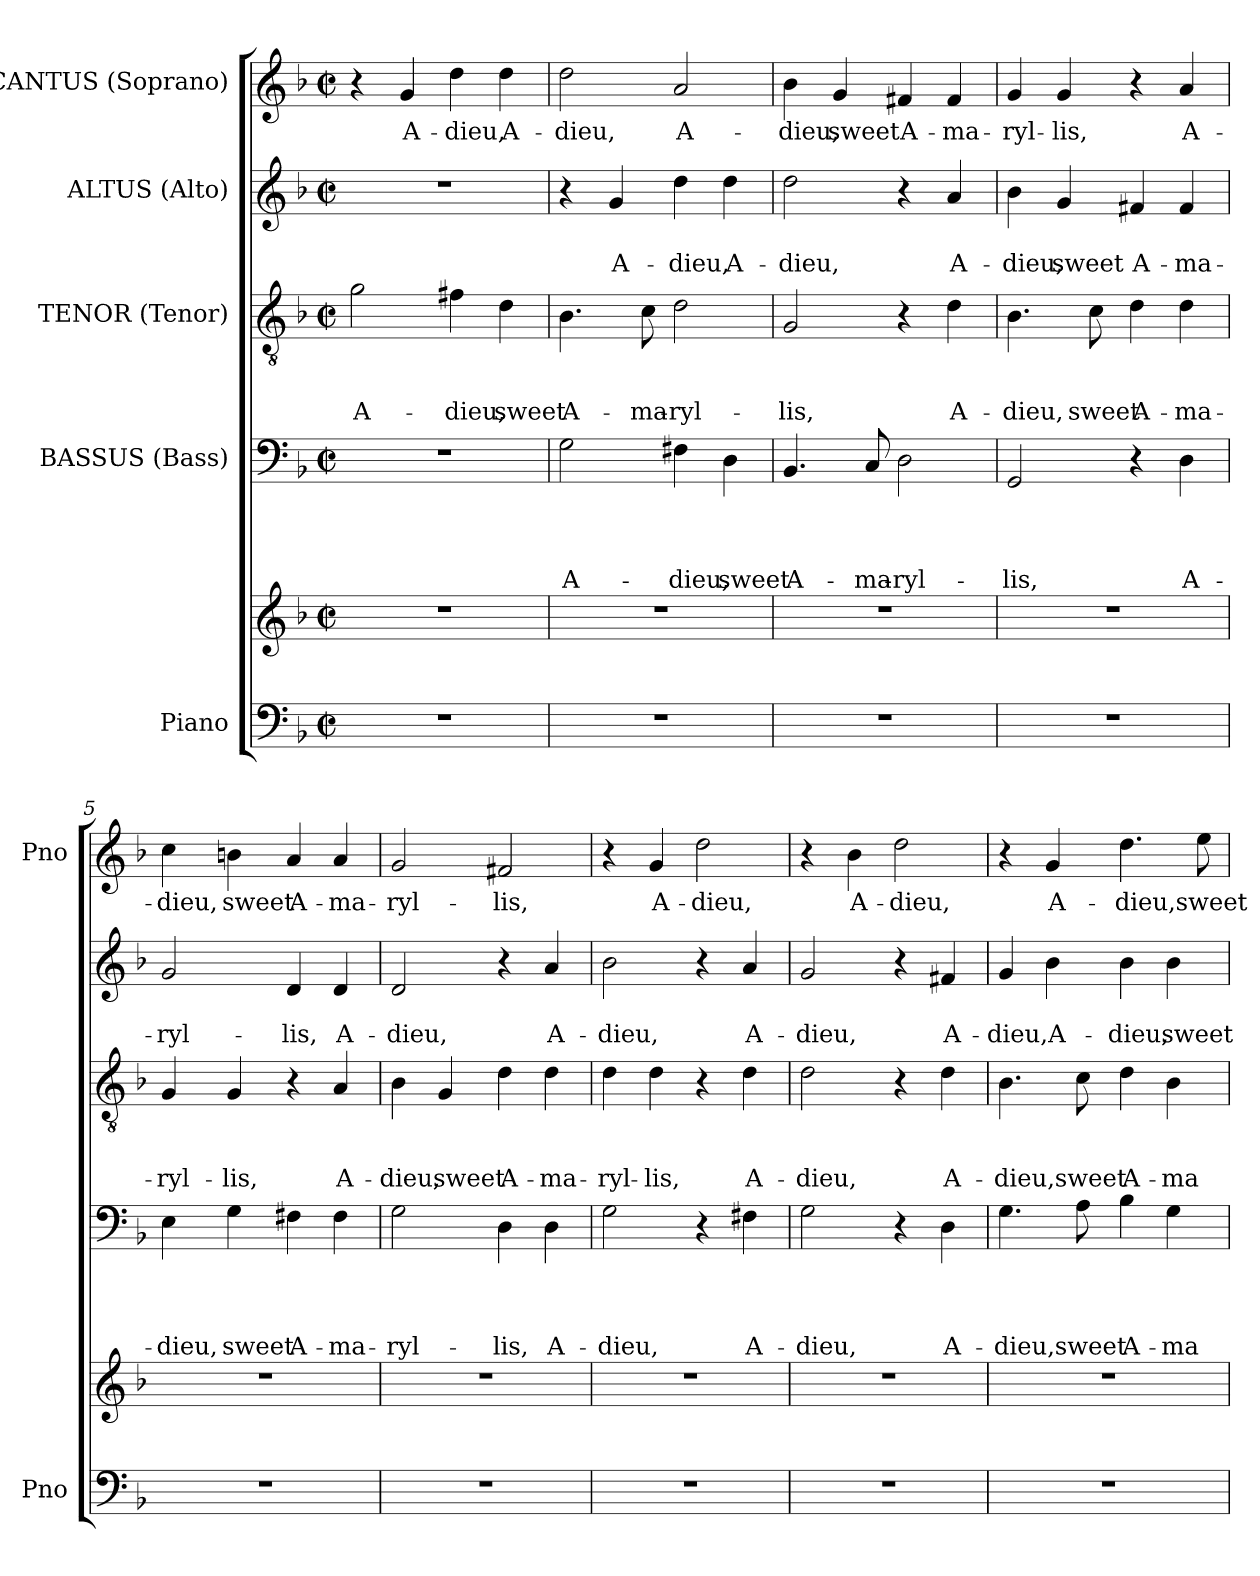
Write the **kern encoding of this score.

**kern	**kern	**kern	**text	**text	**text	**text	**kern	**text	**text	**text	**kern	**text	**text	**kern	**text
*part5	*part5	*part4	*part4	*part4	*part4	*part4	*part3	*part3	*part3	*part3	*part2	*part2	*part2	*part1	*part1
*staff6	*staff5	*staff4	*staff4	*staff4	*staff4	*staff4	*staff3	*staff3	*staff3	*staff3	*staff2	*staff2	*staff2	*staff1	*staff1
*I"Piano	*	*I"BASSUS (Bass)	*	*	*	*	*I"TENOR (Tenor)	*	*	*	*I"ALTUS (Alto)	*	*	*I"CANTUS (Soprano)	*
*I'Pno	*	*	*	*	*	*	*	*	*	*	*	*	*	*I'Pno	*
*clefF4	*clefG2	*clefF4	*	*	*	*	*clefGv2	*	*	*	*clefG2	*	*	*clefG2	*
*k[b-]	*k[b-]	*k[b-]	*	*	*	*	*k[b-]	*	*	*	*k[b-]	*	*	*k[b-]	*
*d:	*d:	*d:	*	*	*	*	*d:	*	*	*	*d:	*	*	*d:	*
*M2/2	*M2/2	*M2/2	*	*	*	*	*M2/2	*	*	*	*M2/2	*	*	*M2/2	*
*met(c|)	*met(c|)	*met(c|)	*	*	*	*	*met(c|)	*	*	*	*met(c|)	*	*	*met(c|)	*
=1	=1	=1	=1	=1	=1	=1	=1	=1	=1	=1	=1	=1	=1	=1	=1
1r	1r	1r	.	.	.	.	2g\	.	.	A-	1r	.	.	4r	.
.	.	.	.	.	.	.	.	.	.	.	.	.	.	4g/	A-
.	.	.	.	.	.	.	4f#X\	.	.	-dieu,	.	.	.	4dd\	-dieu,
.	.	.	.	.	.	.	4d\	.	.	sweet	.	.	.	4dd\	A-
=2	=2	=2	=2	=2	=2	=2	=2	=2	=2	=2	=2	=2	=2	=2	=2
1r	1r	2G\	.	.	.	A-	4.B-\	.	.	A-	4r	.	.	2dd\	-dieu,
.	.	.	.	.	.	.	.	.	.	.	4g/	.	A-	.	.
.	.	.	.	.	.	.	8c\	.	.	-ma-	.	.	.	.	.
.	.	4F#X\	.	.	.	-dieu,	2d\	.	.	-ryl-	4dd\	.	-dieu,	2a/	A-
.	.	4D\	.	.	.	sweet	.	.	.	.	4dd\	.	A-	.	.
=3	=3	=3	=3	=3	=3	=3	=3	=3	=3	=3	=3	=3	=3	=3	=3
1r	1r	4.BB-/	.	.	.	A-	2G/	.	.	-lis,	2dd\	.	-dieu,	4b-\	-dieu,
.	.	.	.	.	.	.	.	.	.	.	.	.	.	4g/	sweet
.	.	8C/	.	.	.	-ma-	.	.	.	.	.	.	.	.	.
.	.	2D\	.	.	.	-ryl-	4r	.	.	.	4r	.	.	4f#X/	A-
.	.	.	.	.	.	.	4d\	.	.	A-	4a/	.	A-	4f#/	-ma-
!!LO:LB:g=z
=4	=4	=4	=4	=4	=4	=4	=4	=4	=4	=4	=4	=4	=4	=4	=4
1r	1r	2GG/	.	.	.	-lis,	4.B-\	.	.	-dieu,	4b-\	.	-dieu,	4g/	-ryl-
.	.	.	.	.	.	.	.	.	.	.	4g/	.	sweet	4g/	-lis,
.	.	.	.	.	.	.	8c\	.	.	sweet	.	.	.	.	.
.	.	4r	.	.	.	.	4d\	.	.	A-	4f#X/	.	A-	4r	.
.	.	4D\	.	.	.	A-	4d\	.	.	-ma-	4f#/	.	-ma-	4a/	A-
=5	=5	=5	=5	=5	=5	=5	=5	=5	=5	=5	=5	=5	=5	=5	=5
1r	1r	4E\	.	.	.	-­dieu,	4G/	.	.	-­ryl-	2g/	.	-­ryl-	4cc\	-­dieu,
.	.	4G\	.	.	.	sweet	4G/	.	.	-lis,	.	.	.	4bn\	sweet
.	.	4F#X\	.	.	.	A-	4r	.	.	.	4d/	.	-lis,	4a/	A-
.	.	4F#\	.	.	.	-ma-	4A/	.	.	A-	4d/	.	A-	4a/	-ma-
=6	=6	=6	=6	=6	=6	=6	=6	=6	=6	=6	=6	=6	=6	=6	=6
1r	1r	2G\	.	.	.	-ryl-	4B-\	.	.	-dieu,	2d/	.	-dieu,	2g/	-ryl-
.	.	.	.	.	.	.	4G/	.	.	sweet	.	.	.	.	.
.	.	4D\	.	.	.	-lis,	4d\	.	.	A-	4r	.	.	2f#X/	-lis,
.	.	4D\	.	.	.	A-	4d\	.	.	-ma-	4a/	.	A-	.	.
=7	=7	=7	=7	=7	=7	=7	=7	=7	=7	=7	=7	=7	=7	=7	=7
1r	1r	2G\	.	.	.	-dieu,	4d\	.	.	-ryl-	2b-\	.	-dieu,	4r	.
.	.	.	.	.	.	.	4d\	.	.	-lis,	.	.	.	4g/	A-
.	.	4r	.	.	.	.	4r	.	.	.	4r	.	.	2dd\	-dieu,
.	.	4F#X\	.	.	.	A-	4d\	.	.	A-	4a/	.	A-	.	.
=8	=8	=8	=8	=8	=8	=8	=8	=8	=8	=8	=8	=8	=8	=8	=8
1r	1r	2G\	.	.	.	-dieu,	2d\	.	.	-dieu,	2g/	.	-dieu,	4r	.
.	.	.	.	.	.	.	.	.	.	.	.	.	.	4b-\	A-
.	.	4r	.	.	.	.	4r	.	.	.	4r	.	.	2dd\	-dieu,
.	.	4D\	.	.	.	A-	4d\	.	.	A-	4f#X/	.	A-	.	.
!!LO:LB:g=z
=9	=9	=9	=9	=9	=9	=9	=9	=9	=9	=9	=9	=9	=9	=9	=9
1r	1r	4.G\	.	.	.	-dieu,	4.B-\	.	.	-dieu,	4g/	.	-dieu,	4r	.
.	.	.	.	.	.	.	.	.	.	.	4b-\	.	A-	4g/	A-
.	.	8A\	.	.	.	sweet	8c\	.	.	sweet	.	.	.	.	.
.	.	4B-\	.	.	.	A-	4d\	.	.	A-	4b-\	.	-dieu,	4.dd\	-dieu,
.	.	4G\	.	.	.	-ma-	4B-\	.	.	-ma-	4b-\	.	sweet	.	.
.	.	.	.	.	.	.	.	.	.	.	.	.	.	8ee\	sweet
=	=	=	=	=	=	=	=	=	=	=	=	=	=	=	=
*-	*-	*-	*-	*-	*-	*-	*-	*-	*-	*-	*-	*-	*-	*-	*-
